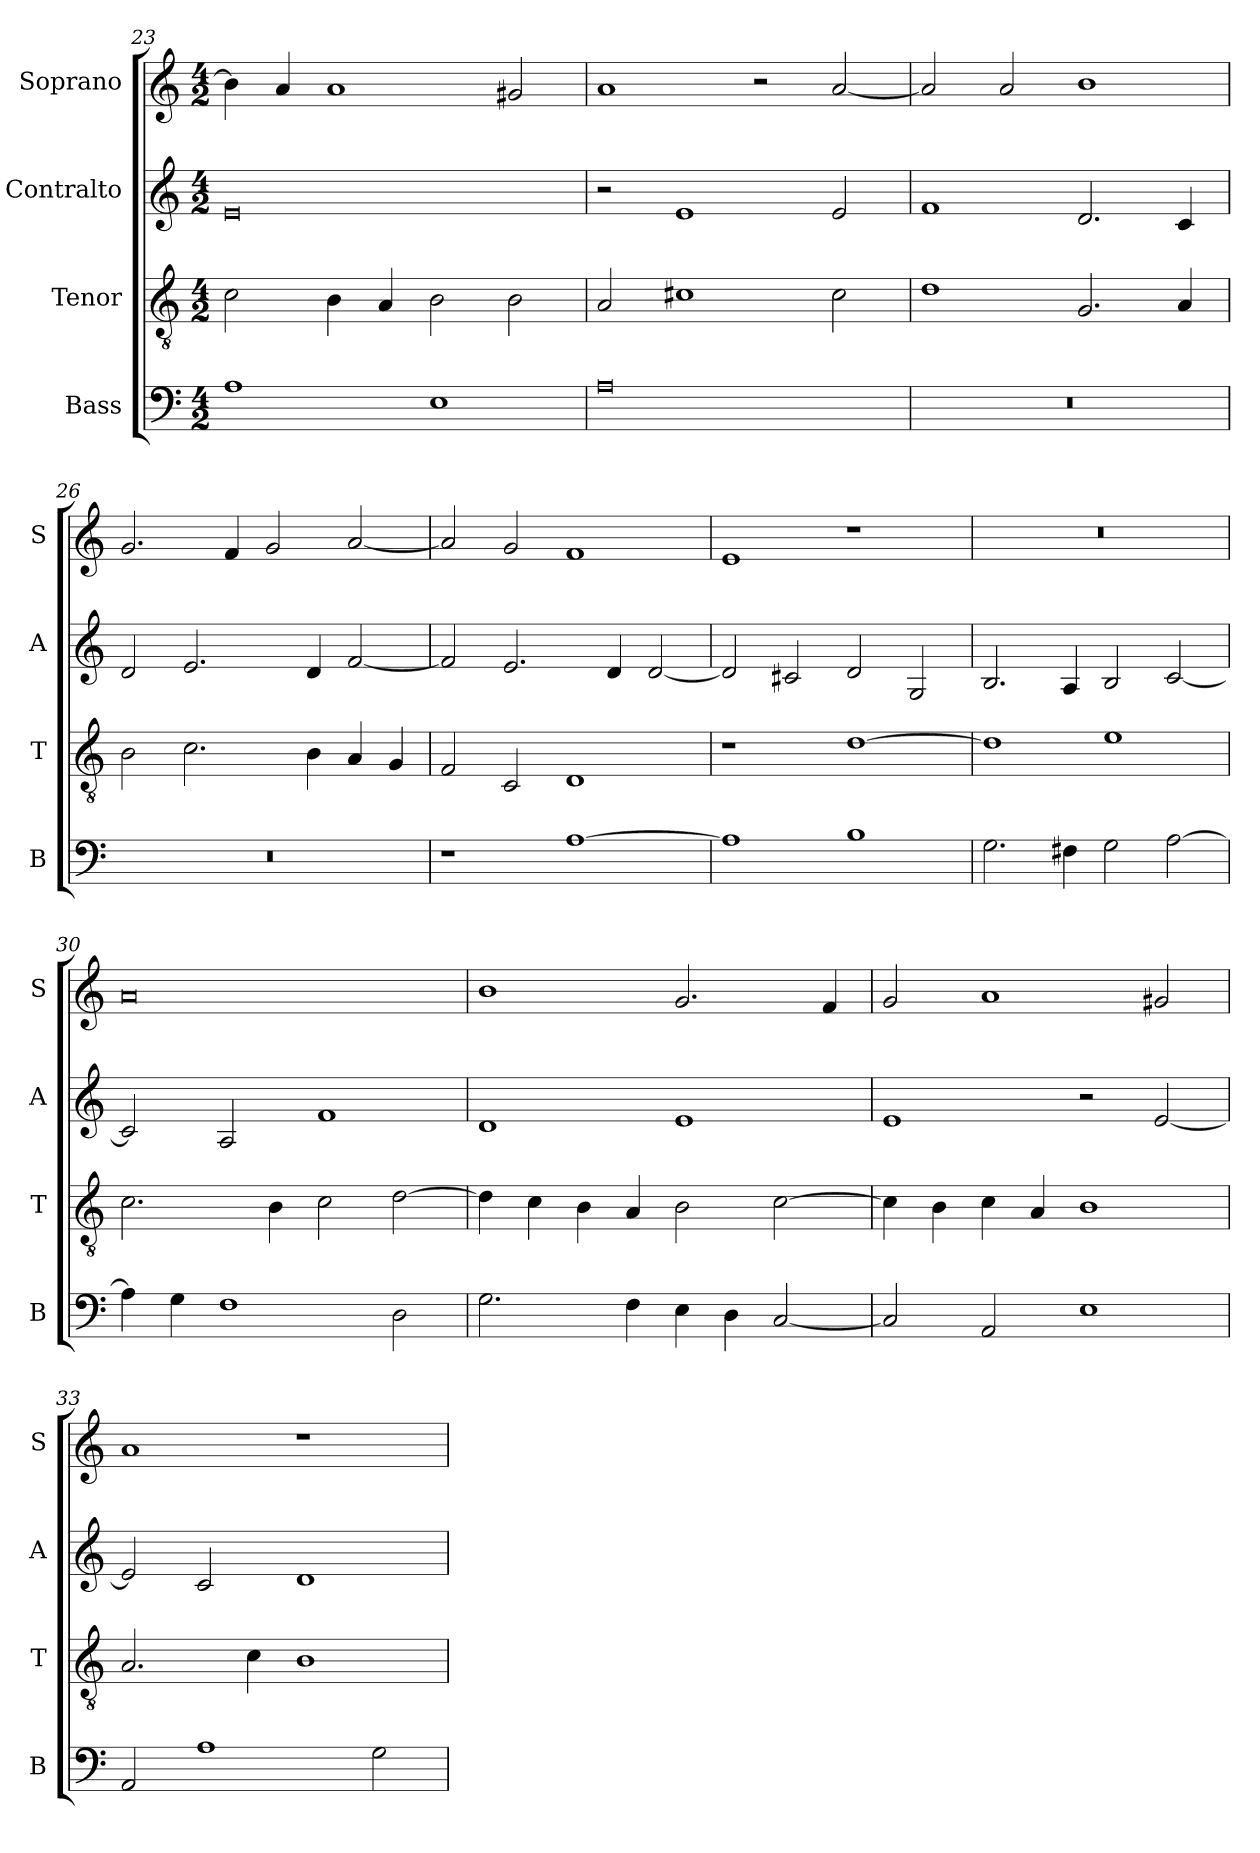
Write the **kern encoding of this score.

**kern	**kern	**kern	**kern
*part4	*part3	*part2	*part1
*staff4	*staff3	*staff2	*staff1
*I"Bass	*I"Tenor	*I"Contralto	*I"Soprano
*I'B	*I'T	*I'A	*I'S
*clefF4	*clefGv2	*clefG2	*clefG2
*k[]	*k[]	*k[]	*k[]
*E:phr	*E:phr	*E:phr	*E:phr
*M4/2	*M4/2	*M4/2	*M4/2
=23	=23	=23	=23
1A	2c	0e	4b]
.	.	.	4a
.	4B	.	1a
.	4A	.	.
1E	2B	.	.
.	2B	.	2g#X
=24	=24	=24	=24
0A	2A	2r	1a
.	1c#X	1e	.
.	.	.	2r
.	2c#	2e	[2a
=25	=25	=25	=25
0r	1d	1f	2a]
.	.	.	2a
.	2.G	2.d	1b
.	4A	4c	.
=26	=26	=26	=26
0r	2B	2d	2.g
.	2.c	2.e	.
.	.	.	4f
.	.	.	2g
.	4B	4d	.
.	4A	[2f	[2a
.	4G	.	.
=27	=27	=27	=27
1r	2F	2f]	2a]
.	2C	2.e	2g
[1A	1D	.	1f
.	.	4d	.
.	.	[2d	.
=28	=28	=28	=28
1A]	1r	2d]	1e
.	.	2c#X	.
1B	[1d	2d	1r
.	.	2G	.
=29	=29	=29	=29
2.G	1d]	2.B	0r
4F#X	.	4A	.
2G	1e	2B	.
[2A	.	[2c	.
=30	=30	=30	=30
4A]	2.c	2c]	0a
4G	.	.	.
1F	.	2A	.
.	4B	.	.
.	2c	1f	.
2D	[2d	.	.
=31	=31	=31	=31
2.G	4d]	1d	1b
.	4c	.	.
.	4B	.	.
4F	4A	.	.
4E	2B	1e	2.g
4D	.	.	.
[2C	[2c	.	.
.	.	.	4f
=32	=32	=32	=32
2C]	4c]	1e	2g
.	4B	.	.
2AA	4c	.	1a
.	4A	.	.
1E	1B	2r	.
.	.	[2e	2g#X
=33	=33	=33	=33
2AA	2.A	2e]	1a
1A	.	2c	.
.	4c	.	.
.	1B	1d	1r
2G	.	.	.
=	=	=	=
*-	*-	*-	*-
